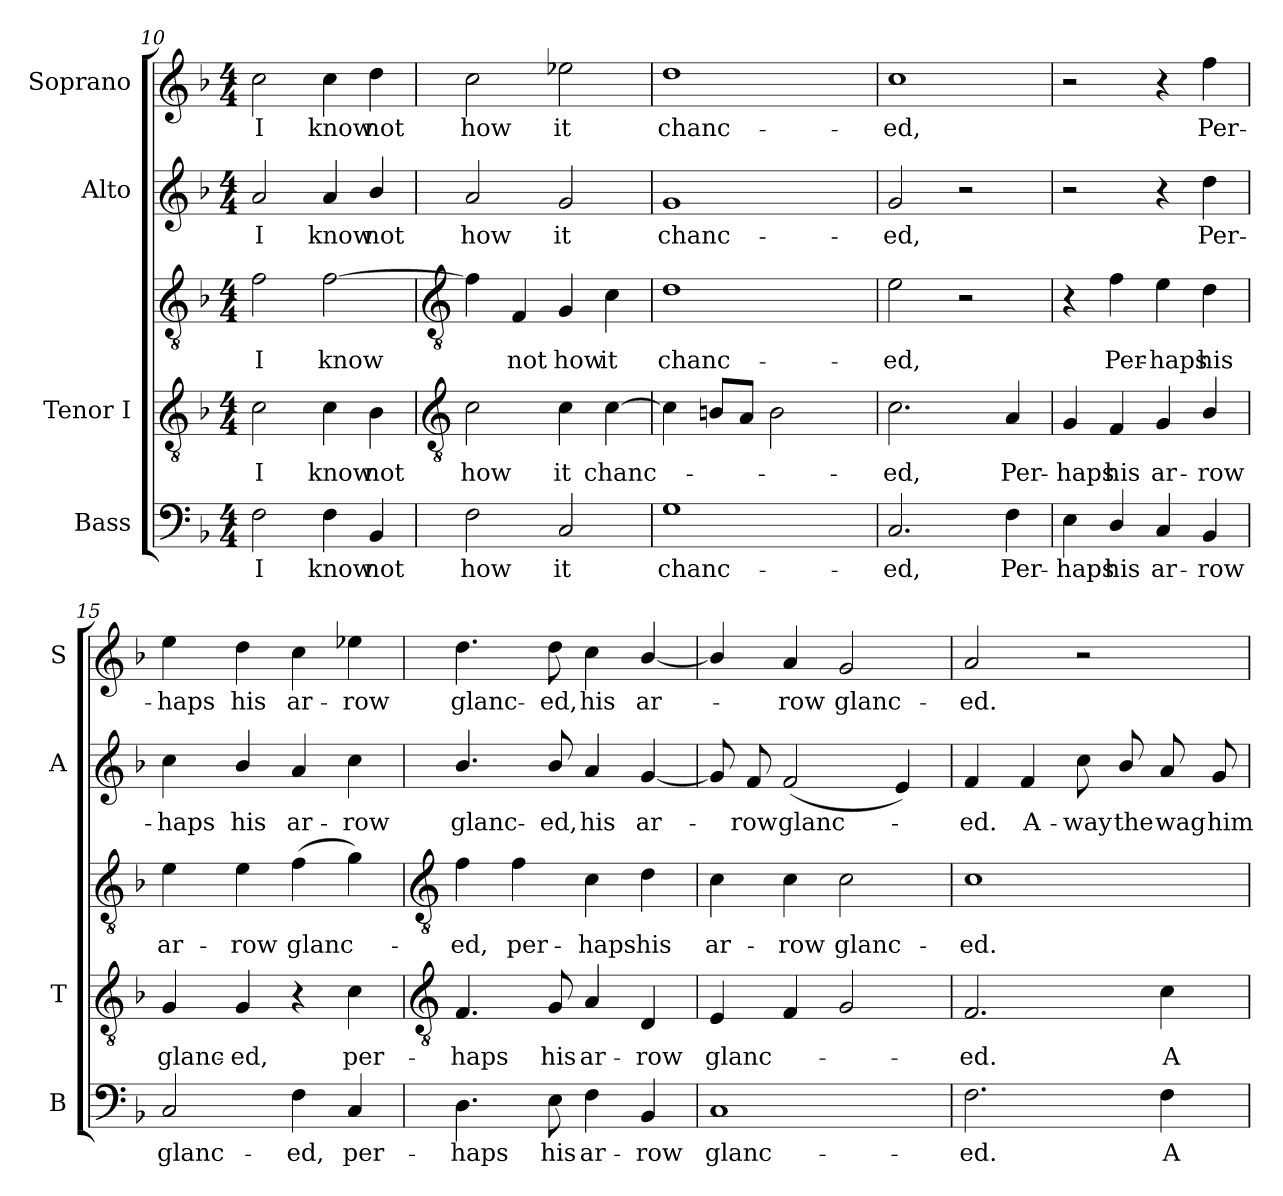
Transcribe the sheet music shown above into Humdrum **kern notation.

**kern	**text	**kern	**text	**kern	**text	**kern	**text	**kern	**text
*part4	*part4	*part3	*part3	*part3	*part3	*part2	*part2	*part1	*part1
*staff5	*staff5	*staff4	*staff4	*staff3	*staff3	*staff2	*staff2	*staff1	*staff1
*I"Bass	*	*I"Tenor I	*	*	*	*I"Alto	*	*I"Soprano	*
*I'B	*	*I'T	*	*	*	*I'A	*	*I'S	*
*clefF4	*	*clefGv2	*	*clefGv2	*	*clefG2	*	*clefG2	*
*k[b-]	*	*k[b-]	*	*k[b-]	*	*k[b-]	*	*k[b-]	*
*F:	*	*F:	*	*F:	*	*F:	*	*F:	*
*M4/4	*	*M4/4	*	*M4/4	*	*M4/4	*	*M4/4	*
=10	=10	=10	=10	=10	=10	=10	=10	=10	=10
!	!LO:LY:b	!	!LO:LY:b	!	!LO:LY:b	!	!LO:LY:b	!	!LO:LY:b
2F	I	2c	I	2f	I	2a	I	2cc	I
!	!LO:LY:b	!	!LO:LY:b	!	!LO:LY:b	!	!LO:LY:b	!	!LO:LY:b
4F	know	4c	know	[2f	know	4a	know	4cc	know
!	!LO:LY:b	!	!LO:LY:b	!	!	!	!LO:LY:b	!	!LO:LY:b
4BB-	not	4B-	not	.	.	4b-/	not	4dd	not
!!LO:LB:g=z
=11	=11	=11	=11	=11	=11	=11	=11	=11	=11
*	*	*clefGv2	*	*clefGv2	*	*	*	*	*
!	!LO:LY:b	!	!LO:LY:b	!	!	!	!LO:LY:b	!	!LO:LY:b
2F	how	2c	how	4f]	.	2a	how	2cc	how
!	!	!	!	!	!LO:LY:b	!	!	!	!
.	.	.	.	4F	not	.	.	.	.
!	!LO:LY:b	!	!LO:LY:b	!	!LO:LY:b	!	!LO:LY:b	!	!LO:LY:b
2C	it	4c	it	4G	how	2g	it	2ee-X	it
!	!	!	!LO:LY:b	!	!LO:LY:b	!	!	!	!
.	.	[4c	chanc-	4c	it	.	.	.	.
=12	=12	=12	=12	=12	=12	=12	=12	=12	=12
!	!LO:LY:b	!	!	!	!LO:LY:b	!	!LO:LY:b	!	!LO:LY:b
1G	chanc-	4c]	.	1d	chanc-	1g	chanc-	1dd	chanc-
.	.	8BnL	.	.	.	.	.	.	.
.	.	8AJ	.	.	.	.	.	.	.
.	.	2B	.	.	.	.	.	.	.
=13	=13	=13	=13	=13	=13	=13	=13	=13	=13
!	!LO:LY:b	!	!LO:LY:b	!	!LO:LY:b	!	!LO:LY:b	!	!LO:LY:b
2.C	-ed,	2.c	ed,	2e	-ed,	2g	-ed,	1cc	-ed,
.	.	.	.	2r	.	2r	.	.	.
!	!LO:LY:b	!	!LO:LY:b	!	!	!	!	!	!
4F	Per-	4A	Per-	.	.	.	.	.	.
=14	=14	=14	=14	=14	=14	=14	=14	=14	=14
!	!LO:LY:b	!	!LO:LY:b	!	!	!	!	!	!
4E	-haps	4G	haps	4r	.	2r	.	2r	.
!	!LO:LY:b	!	!LO:LY:b	!	!LO:LY:b	!	!	!	!
4D/	his	4F	his	4f	-Per-	.	.	.	.
!	!LO:LY:b	!	!LO:LY:b	!	!LO:LY:b	!	!	!	!
4C	ar-	4G	ar-	4e	-haps	4r	.	4r	.
!	!LO:LY:b	!	!LO:LY:b	!	!LO:LY:b	!	!LO:LY:b	!	!LO:LY:b
4BB-	-row	4B-/	-row	4d	his	4dd	Per-	4ff	Per-
=15	=15	=15	=15	=15	=15	=15	=15	=15	=15
!	!LO:LY:b	!	!LO:LY:b	!	!LO:LY:b	!	!LO:LY:b	!	!LO:LY:b
2C	glanc-	4G	glanc-	4e	ar-	4cc	-haps	4ee	-haps
!	!	!	!LO:LY:b	!	!LO:LY:b	!	!LO:LY:b	!	!LO:LY:b
.	.	4G	-ed,	4e	-row	4b-/	his	4dd	his
!	!LO:LY:b	!	!	!	!LO:LY:b	!	!LO:LY:b	!	!LO:LY:b
4F	-ed,	4r	.	(>4f	glanc-	4a	ar-	4cc	ar-
!	!LO:LY:b	!	!LO:LY:b	!	!	!	!LO:LY:b	!	!LO:LY:b
4C	per-	4c	per-	4g)	.	4cc	-row	4ee-X	-row
!!LO:LB:g=z
=16	=16	=16	=16	=16	=16	=16	=16	=16	=16
*	*	*clefGv2	*	*clefGv2	*	*	*	*	*
!	!LO:LY:b	!	!LO:LY:b	!	!LO:LY:b	!	!LO:LY:b	!	!LO:LY:b
4.D	-haps	4.F	haps	4f	-ed,	4.b-/	glanc-	4.dd	glanc-
!	!	!	!	!	!LO:LY:b	!	!	!	!
.	.	.	.	4f	per-	.	.	.	.
!	!LO:LY:b	!	!LO:LY:b	!	!	!	!LO:LY:b	!	!LO:LY:b
8E	his	8G	his	.	.	8b-/	-ed,	8dd	-ed,
!	!LO:LY:b	!	!LO:LY:b	!	!LO:LY:b	!	!LO:LY:b	!	!LO:LY:b
4F	ar-	4A	ar-	4c	-haps	4a	his	4cc	his
!	!LO:LY:b	!	!LO:LY:b	!	!LO:LY:b	!	!LO:LY:b	!	!LO:LY:b
4BB-	-row	4D	-row	4d	his	[4g	ar-	[4b-/	ar-
=17	=17	=17	=17	=17	=17	=17	=17	=17	=17
!	!LO:LY:b	!	!LO:LY:b	!	!LO:LY:b	!	!	!	!
1C	glanc-	4E	-glanc-	4c	ar-	8g]	.	4b-/]	.
!	!	!	!	!	!	!	!LO:LY:b	!	!
.	.	.	.	.	.	8f	row	.	.
!	!	!	!	!	!LO:LY:b	!	!LO:LY:b	!	!LO:LY:b
.	.	4F	.	4c	-row	(<2f	glanc-	4a	row
!	!	!	!	!	!LO:LY:b	!	!	!	!LO:LY:b
.	.	2G	.	2c	glanc-	.	.	2g	glanc-
.	.	.	.	.	.	4e)	.	.	.
=18	=18	=18	=18	=18	=18	=18	=18	=18	=18
!	!LO:LY:b	!	!LO:LY:b	!	!LO:LY:b	!	!LO:LY:b	!	!LO:LY:b
2.F	-ed.	2.F	ed.	1c	ed.	4f	ed.	2a	-ed.
!	!	!	!	!	!	!	!LO:LY:b	!	!
.	.	.	.	.	.	4f	A-	.	.
!	!	!	!	!	!	!	!LO:LY:b	!	!
.	.	.	.	.	.	8cc	-way	2r	.
!	!	!	!	!	!	!	!LO:LY:b	!	!
.	.	.	.	.	.	8b-/	the	.	.
!	!LO:LY:b	!	!LO:LY:b	!	!	!	!LO:LY:b	!	!
4F	A-	4c	A-	.	.	8a	wag	.	.
!	!	!	!	!	!	!	!LO:LY:b	!	!
.	.	.	.	.	.	8g	him	.	.
=	=	=	=	=	=	=	=	=	=
*-	*-	*-	*-	*-	*-	*-	*-	*-	*-
